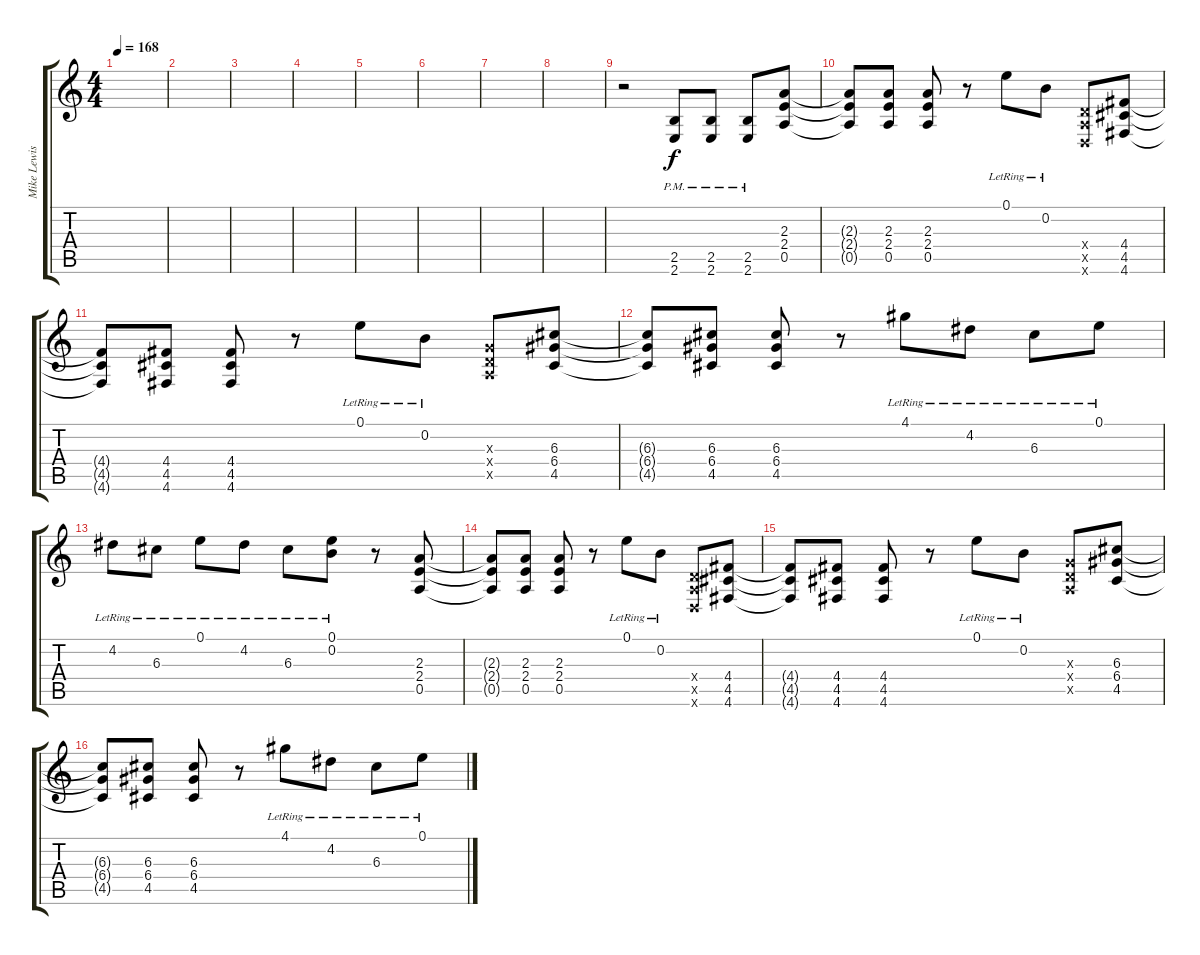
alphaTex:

\track ("Mike Lewis" "Mike Lewis") {instrument distortionguitar}
\staff {score tabs}
\tuning (E4 B3 G3 D3 A2 D2) {hide}
\ts (4 4)
\tempo 168
\clef g2
\ks c
|
|
|
|
|
|
|
|
r.2 (2.5{pm} 2.6{pm}).8 (2.5{pm} 2.6{pm}).8 (2.5{pm} 2.6{pm}).8 (2.3 2.4 0.5).8 |
(2.3{t} 2.4{t} 0.5{t}).8 (2.3 2.4 0.5).8 (2.3 2.4 0.5).8 r.8 0.1{lr}.8 0.2{lr}.8 (0.4{x} 0.5{x} 0.6{x}).8 (4.4 4.5 4.6).8 |
(4.4{t} 4.5{t} 4.6{t}).8 (4.4 4.5 4.6).8 (4.4 4.5 4.6).8 r.8 0.1{lr}.8 0.2{lr}.8 (0.3{x} 0.4{x} 0.5{x}).8 (6.3 6.4 4.5).8 |
(6.3{t} 6.4{t} 4.5{t}).8 (6.3 6.4 4.5).8 (6.3 6.4 4.5).8 r.8 4.1{lr}.8 4.2{lr}.8 6.3{lr}.8 0.1{lr}.8 |
4.2{lr}.8 6.3{lr}.8 0.1{lr}.8 4.2{lr}.8 6.3{lr}.8 (0.1{lr} 0.2{lr}).8 r.8 (2.3 2.4 0.5).8 |
(2.3{t} 2.4{t} 0.5{t}).8 (2.3 2.4 0.5).8 (2.3 2.4 0.5).8 r.8 0.1{lr}.8 0.2{lr}.8 (0.4{x} 0.5{x} 0.6{x}).8 (4.4 4.5 4.6).8 |
(4.4{t} 4.5{t} 4.6{t}).8 (4.4 4.5 4.6).8 (4.4 4.5 4.6).8 r.8 0.1{lr}.8 0.2{lr}.8 (0.3{x} 0.4{x} 0.5{x}).8 (6.3 6.4 4.5).8 |
(6.3{t} 6.4{t} 4.5{t}).8 (6.3 6.4 4.5).8 (6.3 6.4 4.5).8 r.8 4.1{lr}.8 4.2{lr}.8 6.3{lr}.8 0.1{lr}.8
